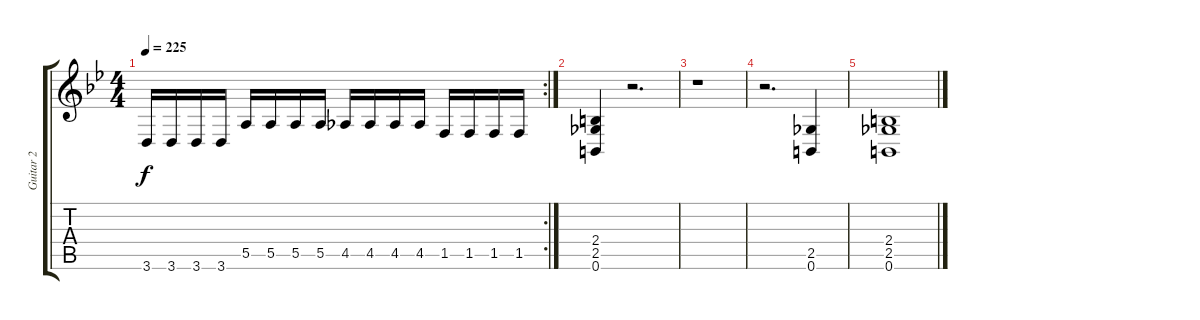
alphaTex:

\track ("Guitar 2" "Guitar 2") {instrument distortionguitar}
\staff {score tabs}
\tuning (B3 Gb3 D3 A2 E2 B1) {hide}
\rc 2
\ts (4 4)
\tempo 225
\clef g2
\ks bb
3.6.16{dy f} 3.6.16 3.6.16 3.6.16 5.5.16 5.5.16 5.5.16 5.5.16 4.5.16 4.5.16 4.5.16 4.5.16 1.5.16 1.5.16 1.5.16 1.5.16 |
(2.4 2.5 0.6).4 r.2{d} |
r.1 |
r.2{d} (2.5 0.6).4 |
(2.4 2.5 0.6).1
